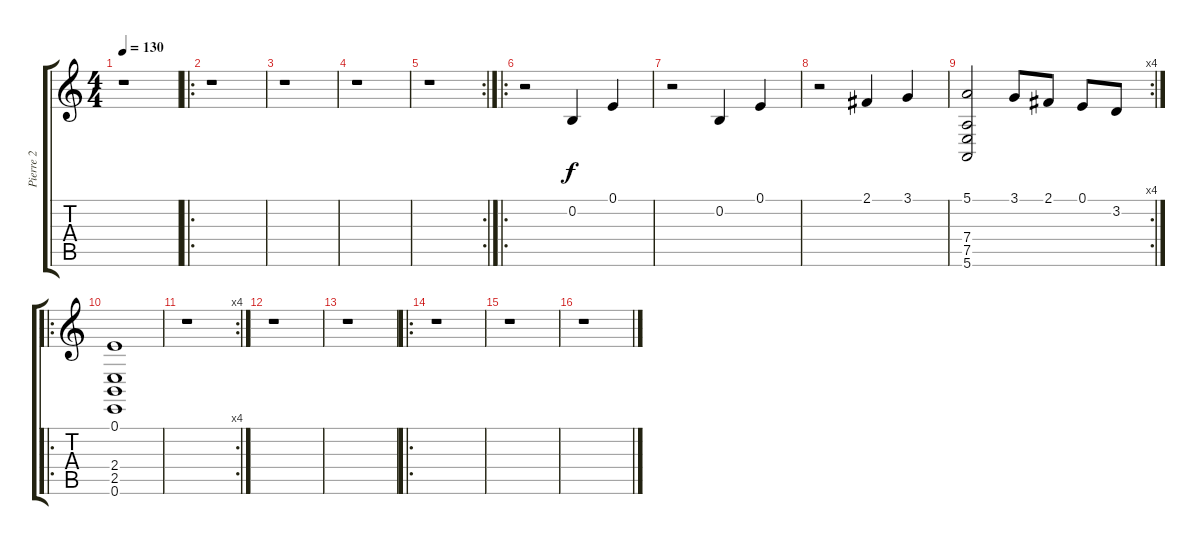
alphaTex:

\track ("Pierre 2" "Pierre 2") {instrument acousticgrandpiano}
\staff {score tabs}
\tuning (E4 B3 G3 D3 A2 E2) {hide}
\ts (4 4)
\tempo 130
\clef g2
\ks c
r.1{dy f} |
\ro
r.1 |
r.1 |
r.1 |
\rc 2
r.1 |
\ro
r.2 0.2.4 0.1.4 |
r.2 0.2.4 0.1.4 |
r.2 2.1.4 3.1.4 |
\rc 4
(5.1 7.4 7.5 5.6).2 3.1.8 2.1.8 0.1.8 3.2.8 |
\ro
(0.1 2.4 2.5 0.6).1 |
\rc 4
r.1 |
r.1 |
r.1 |
\ro
r.1 |
r.1 |
r.1
